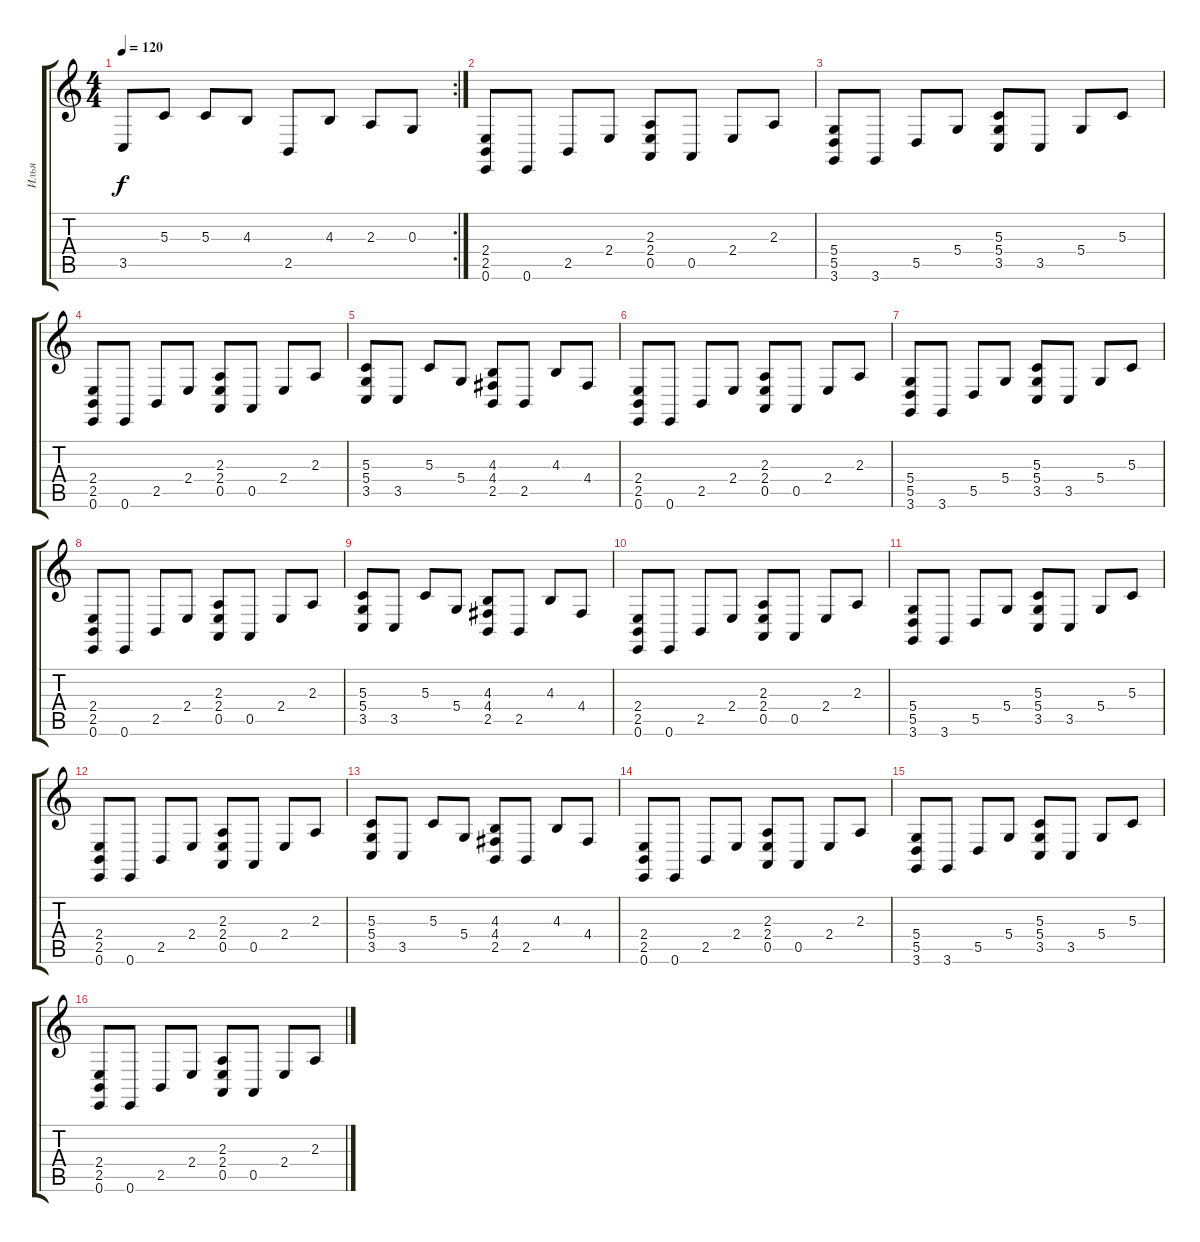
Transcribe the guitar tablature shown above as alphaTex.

\track ("Илья" "Илья") {instrument honkytonkpiano}
\staff {score tabs}
\tuning (E4 B3 G3 D3 A2 E2) {hide}
\rc 2
\ts (4 4)
\tempo 120
\clef g2
\ks c
3.5.8{dy f} 5.3.8 5.3.8 4.3.8 2.5.8 4.3.8 2.3.8 0.3.8 |
(2.4 2.5 0.6).8 0.6.8 2.5.8 2.4.8 (2.3 2.4 0.5).8 0.5.8 2.4.8 2.3.8 |
(5.4 5.5 3.6).8 3.6.8 5.5.8 5.4.8 (5.3 5.4 3.5).8 3.5.8 5.4.8 5.3.8 |
(2.4 2.5 0.6).8 0.6.8 2.5.8 2.4.8 (2.3 2.4 0.5).8 0.5.8 2.4.8 2.3.8 |
(5.3 5.4 3.5).8 3.5.8 5.3.8 5.4.8 (4.3 4.4 2.5).8 2.5.8 4.3.8 4.4.8 |
(2.4 2.5 0.6).8 0.6.8 2.5.8 2.4.8 (2.3 2.4 0.5).8 0.5.8 2.4.8 2.3.8 |
(5.4 5.5 3.6).8 3.6.8 5.5.8 5.4.8 (5.3 5.4 3.5).8 3.5.8 5.4.8 5.3.8 |
(2.4 2.5 0.6).8 0.6.8 2.5.8 2.4.8 (2.3 2.4 0.5).8 0.5.8 2.4.8 2.3.8 |
(5.3 5.4 3.5).8 3.5.8 5.3.8 5.4.8 (4.3 4.4 2.5).8 2.5.8 4.3.8 4.4.8 |
(2.4 2.5 0.6).8 0.6.8 2.5.8 2.4.8 (2.3 2.4 0.5).8 0.5.8 2.4.8 2.3.8 |
(5.4 5.5 3.6).8 3.6.8 5.5.8 5.4.8 (5.3 5.4 3.5).8 3.5.8 5.4.8 5.3.8 |
(2.4 2.5 0.6).8 0.6.8 2.5.8 2.4.8 (2.3 2.4 0.5).8 0.5.8 2.4.8 2.3.8 |
(5.3 5.4 3.5).8 3.5.8 5.3.8 5.4.8 (4.3 4.4 2.5).8 2.5.8 4.3.8 4.4.8 |
(2.4 2.5 0.6).8 0.6.8 2.5.8 2.4.8 (2.3 2.4 0.5).8 0.5.8 2.4.8 2.3.8 |
(5.4 5.5 3.6).8 3.6.8 5.5.8 5.4.8 (5.3 5.4 3.5).8 3.5.8 5.4.8 5.3.8 |
(2.4 2.5 0.6).8 0.6.8 2.5.8 2.4.8 (2.3 2.4 0.5).8 0.5.8 2.4.8 2.3.8
